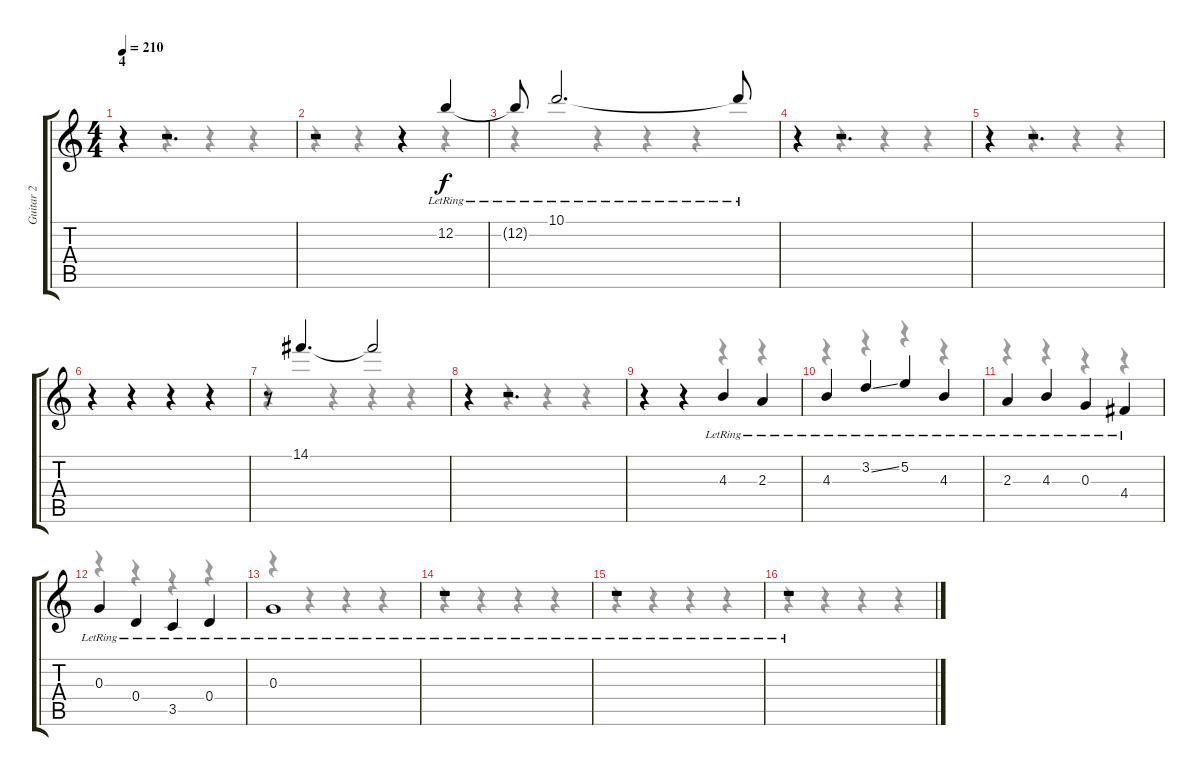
\track ("Guitar 2" "Guitar 2") {instrument electricguitarjazz}
\staff {score tabs}
\tuning (E4 B3 G3 D3 A2 E2) {hide}
\voice
\ts (4 4)
\section ("" "4")
\tempo 210
\clef g2
\ks c
r.4{dy f} r.2{d} |
r.2 r.4 12.2{lr}.4 |
12.2{lr t}.8 10.1{lr}.2{d} 10.1{lr t}.8 |
r.4 r.2{d} |
r.4 r.2{d} |
r.4 r.4 r.4 r.4 |
r.8 14.1.4{d} 14.1{t}.2 |
r.4 r.2{d} |
r.4 r.4 4.3{lr}.4 2.3{lr}.4 |
4.3{lr}.4 3.2{ss lr}.4 5.2{lr}.4 4.3{lr}.4 |
2.3{lr}.4 4.3{lr}.4 0.3{lr}.4 4.4{lr}.4 |
0.3{lr}.4 0.4{lr}.4 3.5{lr}.4 0.4{lr}.4 |
0.3{lr}.1 |
r.1 |
r.1 |
r.1
\voice
\clef g2
\ottava regular
\simile none
\ks c
r.4{dy f} r.4 r.4 r.4 |
r.4 r.4 r.4 r.4 |
r.4 r.4 r.4 r.4 |
r.4 r.4 r.4 r.4 |
r.4 r.4 r.4 r.4 |
r.4 r.4 r.4 r.4 |
r.4 r.4 r.4 r.4 |
r.4 r.4 r.4 r.4 |
r.4 r.4 r.4 r.4 |
r.4 r.4 r.4 r.4 |
r.4 r.4 r.4 r.4 |
r.4 r.4 r.4 r.4 |
r.4 r.4 r.4 r.4 |
r.4 r.4 r.4 r.4 |
r.4 r.4 r.4 r.4 |
r.4 r.4 r.4 r.4
